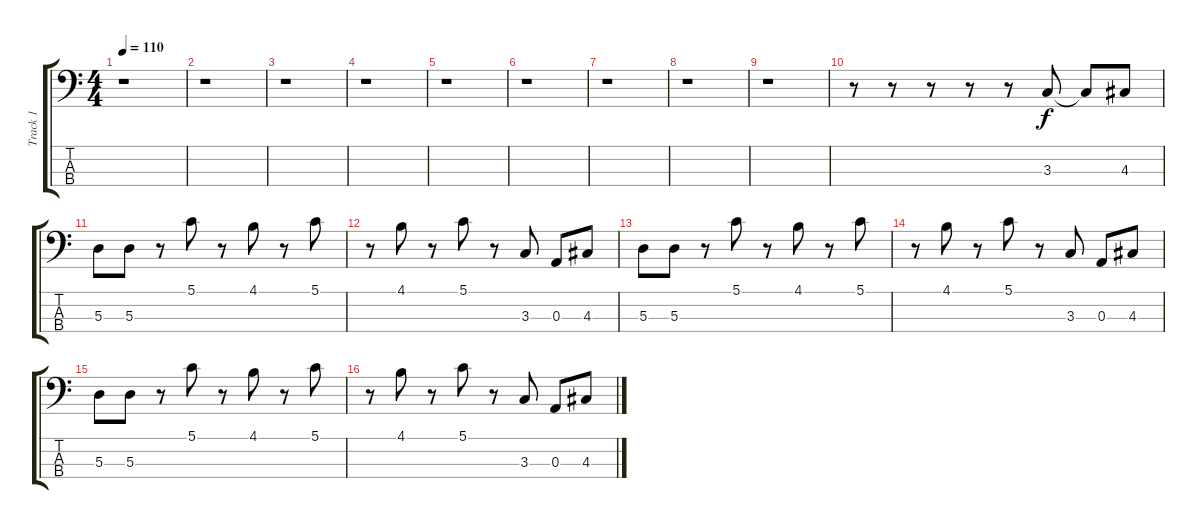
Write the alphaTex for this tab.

\track ("Track 1" "Track 1") {instrument synthbass2}
\staff {score tabs}
\tuning (G2 D2 A1 E1) {hide}
\ts (4 4)
\tempo 110
\clef f4
\ks c
r.1{dy f instrument synthbass2} |
r.1 |
r.1 |
r.1 |
r.1 |
r.1 |
r.1 |
r.1 |
r.1 |
r.8 r.8 r.8 r.8 r.8 3.3.8 3.3{t}.8 4.3.8 |
5.3.8 5.3.8 r.8 5.1.8 r.8 4.1.8 r.8 5.1.8 |
r.8 4.1.8 r.8 5.1.8 r.8 3.3.8 0.3.8 4.3.8 |
5.3.8 5.3.8 r.8 5.1.8 r.8 4.1.8 r.8 5.1.8 |
r.8 4.1.8 r.8 5.1.8 r.8 3.3.8 0.3.8 4.3.8 |
5.3.8 5.3.8 r.8 5.1.8 r.8 4.1.8 r.8 5.1.8 |
r.8 4.1.8 r.8 5.1.8 r.8 3.3.8 0.3.8 4.3.8
